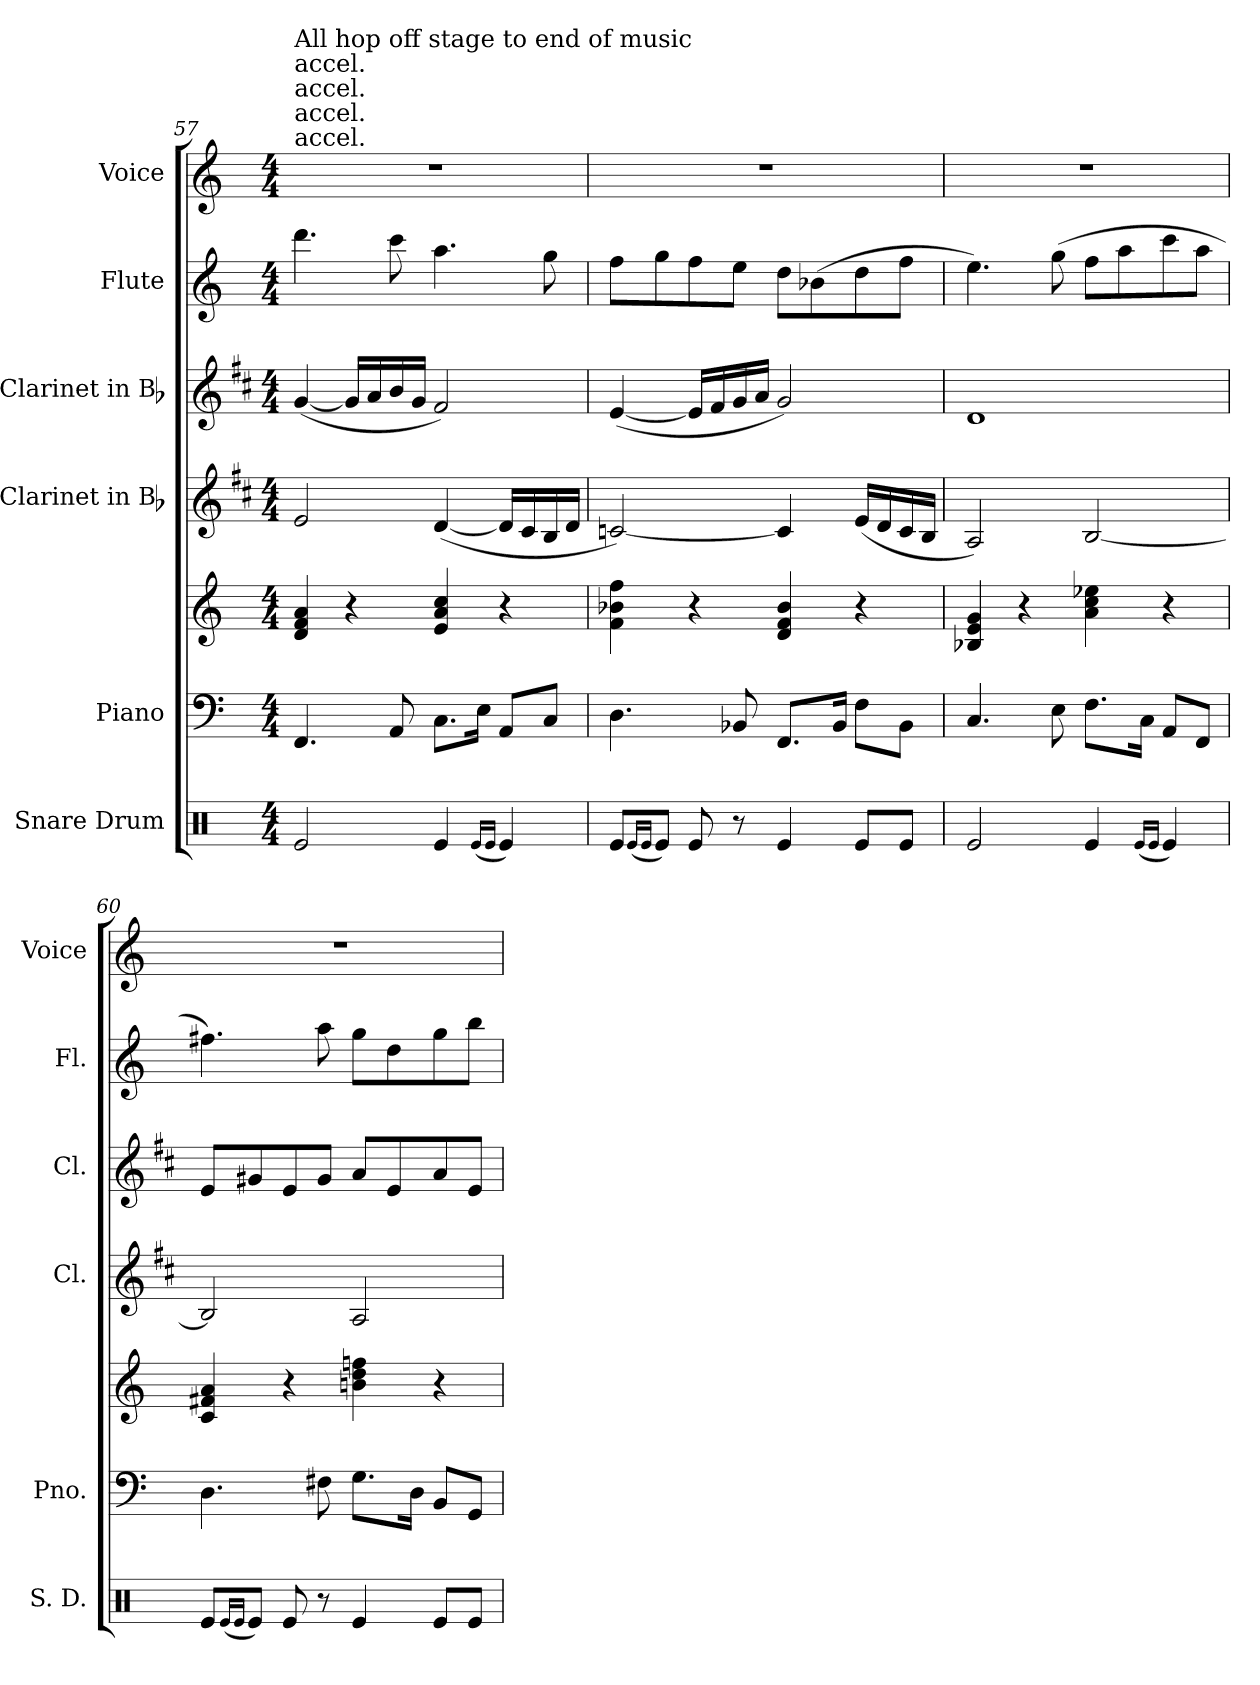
**kern	**kern	**kern	**kern	**kern	**kern	**kern
*part6	*part5	*part5	*part4	*part3	*part2	*part1
*staff7	*staff6	*staff5	*staff4	*staff3	*staff2	*staff1
*I"Snare Drum	*I"Piano	*	*I"Clarinet in Bb	*I"Clarinet in Bb	*I"Flute	*I"Voice
*I'S. D.	*I'Pno.	*	*I'Cl.	*I'Cl.	*I'Fl.	*I'Voice
*clefX	*clefF4	*clefG2	*clefG2	*clefG2	*clefG2	*clefG2
*	*	*	*ITrd1c2	*ITrd1c2	*	*
*k[]	*k[]	*k[]	*k[]	*k[]	*k[]	*k[]
*C:	*C:	*C:	*C:	*C:	*C:	*C:
*M4/4	*M4/4	*M4/4	*M4/4	*M4/4	*M4/4	*M4/4
=57	=57	=57	=57	=57	=57	=57
!	!	!	!	!	!	!LO:TX:t=accel.
!	!	!	!	!	!	!LO:TX:t=accel.
!	!	!	!	!	!	!LO:TX:t=accel.
!	!	!	!	!	!	!LO:TX:t=accel.
!	!	!	!	!	!	!LO:TX:a:t=All hop off stage to end of music
2Rei/	4.FFi/	4di/ 4fi 4ai	2di/	([4fi/	4.dddi\	1r
.	.	4r	.	16fi/LL]	.	.
.	.	.	.	16gi/	.	.
.	8AAi/	.	.	16ai/	8ccci\	.
.	.	.	.	16fi/JJ	.	.
4Rei/	8.Ci\L	4ei/ 4ai 4cci	([4ci/	2ei/)	4.aai\	.
.	16Ei\Jk	.	.	.	.	.
(16qRei/LL	.	.	.	.	.	.
16qRei/JJ	.	.	.	.	.	.
4Rei/)	8AAi/L	4r	16ci/LL]	.	.	.
.	.	.	16Bi/	.	.	.
.	8Ci/J	.	16Ai/	.	8ggi\	.
.	.	.	16ci/JJ	.	.	.
=58	=58	=58	=58	=58	=58	=58
8Rei/L	4.Di\	4fi\ 4b-Xi 4ffi	[2B-Xi/)	([4di/	8ffi\L	1r
(16qRei/LL	.	.	.	.	.	.
16qRei/JJ	.	.	.	.	.	.
8Rei/J)	.	.	.	.	8ggi\	.
8Rei/	.	4r	.	16di/LL]	8ffi\	.
.	.	.	.	16ei/	.	.
8r	8BB-Xi/	.	.	16fi/	8eei\J	.
.	.	.	.	16gi/JJ	.	.
4Rei/	8.FFi/L	4di/ 4fi 4b-i	4B-i/]	2fi/)	8ddi\L	.
.	.	.	.	.	(8b-Xi\	.
.	16BB-i/Jk	.	.	.	.	.
8Rei/L	8Fi\L	4r	(16di/LL	.	8ddi\	.
.	.	.	16ci/	.	.	.
8Rei/J	8BB-i\J	.	16B-i/	.	8ffi\J	.
.	.	.	16Ai/JJ	.	.	.
=59	=59	=59	=59	=59	=59	=59
2Rei/	4.Ci/	4B-Xi/ 4ei 4gi	2Gi/)	1ci	4.eei\)	1r
.	.	4r	.	.	.	.
.	8Ei\	.	.	.	(8ggi\	.
4Rei/	8.Fi\L	4ai\ 4cci 4ee-Xi	[2Ai/	.	8ffi\L	.
.	.	.	.	.	8aai\	.
.	16Ci\Jk	.	.	.	.	.
(16qRei/LL	.	.	.	.	.	.
16qRei/JJ	.	.	.	.	.	.
4Rei/)	8AAi/L	4r	.	.	8ccci\	.
.	8FFi/J	.	.	.	8aai\J	.
!!LO:LB:g=z
=60	=60	=60	=60	=60	=60	=60
8Rei/L	4.Di\	4ci/ 4f#Xi 4ai	2Ai/]	8di/L	4.ff#Xi\)	1r
(16qRei/LL	.	.	.	.	.	.
16qRei/JJ	.	.	.	.	.	.
8Rei/J)	.	.	.	8f#Xi/	.	.
8Rei/	.	4r	.	8di/	.	.
8r	8F#Xi\	.	.	8f#i/J	8aai\	.
4Rei/	8.Gi\L	4bni\ 4ddi 4ffni	2Gi/	8gi/L	8ggi\L	.
.	.	.	.	8di/	8ddi\	.
.	16Di\Jk	.	.	.	.	.
8Rei/L	8BBi/L	4r	.	8gi/	8ggi\	.
8Rei/J	8GGi/J	.	.	8di/J	8bbi\J	.
=	=	=	=	=	=	=
*-	*-	*-	*-	*-	*-	*-
